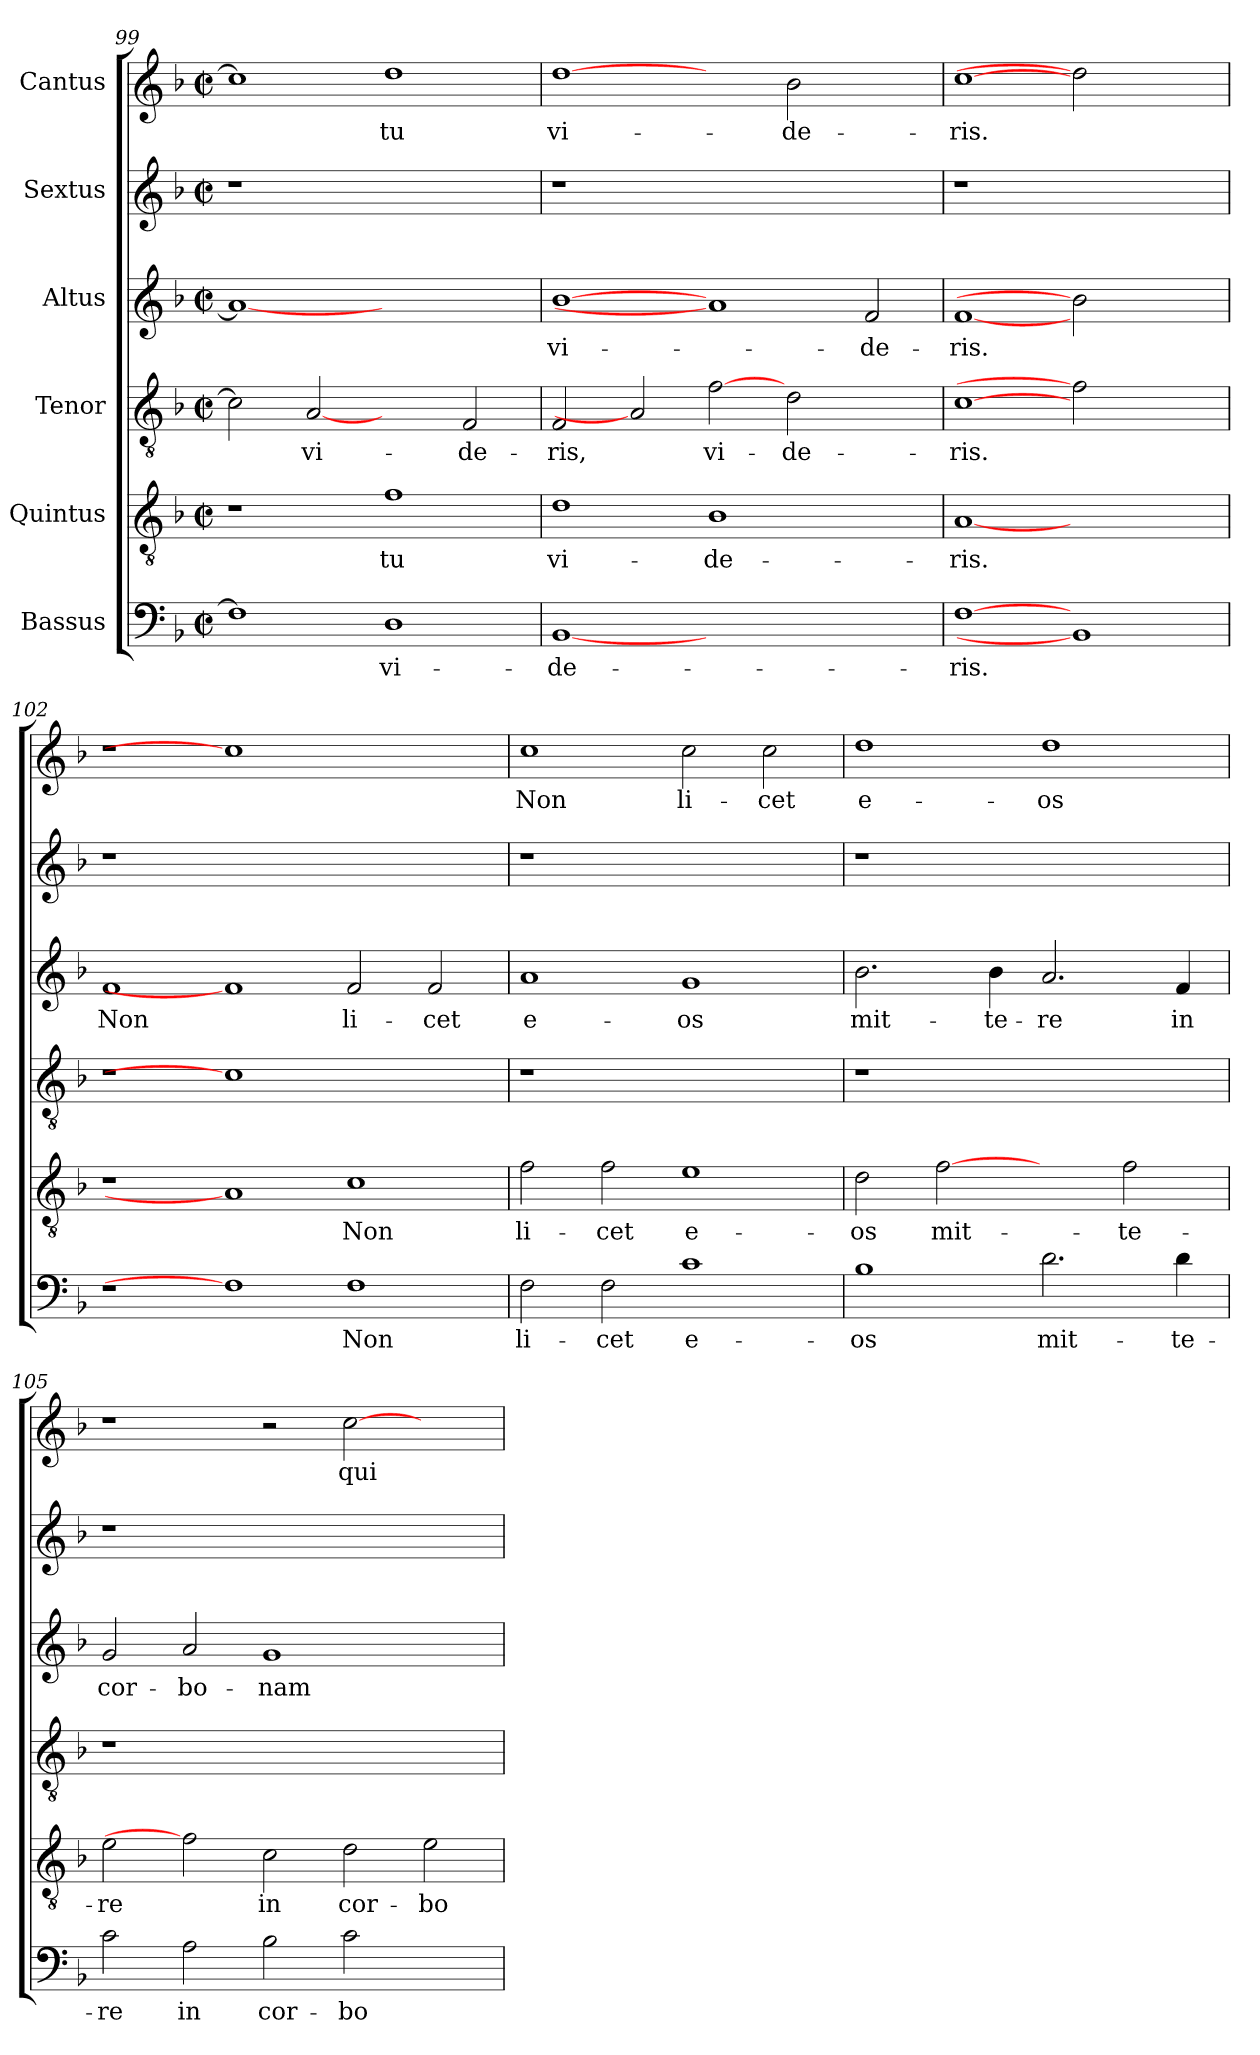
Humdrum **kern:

**kern	**text	**kern	**text	**kern	**text	**kern	**text	**kern	**kern	**text
*part6	*part6	*part5	*part5	*part4	*part4	*part3	*part3	*part2	*part1	*part1
*staff6	*staff6	*staff5	*staff5	*staff4	*staff4	*staff3	*staff3	*staff2	*staff1	*staff1
*I"Bassus	*	*I"Quintus	*	*I"Tenor	*	*I"Altus	*	*I"Sextus	*I"Cantus	*
!!LO:LB:g=z
*clefF4	*	*clefGv2	*	*clefGv2	*	*clefG2	*	*clefG2	*clefG2	*
*k[b-]	*	*k[b-]	*	*k[b-]	*	*k[b-]	*	*k[b-]	*k[b-]	*
*F:	*	*F:	*	*F:	*	*F:	*	*F:	*F:	*
*M2/2	*	*M2/2	*	*M2/2	*	*M2/2	*	*M2/2	*M2/2	*
*met(c|)	*	*met(c|)	*	*met(c|)	*	*met(c|)	*	*met(c|)	*met(c|)	*
=99	=99	=99	=99	=99	=99	=99	=99	=99	=99	=99
1F]	.	1r	.	2c\]	.	1a_	.	1r	1cc]	.
!	!	!	!	!	!LO:LY:b	!	!	!	!	!
.	.	.	.	[2A	vi-	.	.	.	.	.
!	!LO:LY:b	!	!LO:LY:b	!	!	!	!	!	!	!LO:LY:b
1D	vi-	1f	tu	2ryy	.	1ryy	.	1ryy	1dd	tu
!	!	!	!	!	!LO:LY:b	!	!	!	!	!
.	.	.	.	2F/	-de-	.	.	.	.	.
=100	=100	=100	=100	=100	=100	=100	=100	=100	=100	=100
!	!LO:LY:b	!	!LO:LY:b	!	!LO:LY:b	!	!LO:LY:b	!	!	!LO:LY:b
[1BB-	-de-	1d	vi-	2F/	-ris,	[1b-	vi-	1r	[1dd	vi-
.	.	.	.	2A]	.	.	.	.	.	.
!	!	!	!LO:LY:b	!	!LO:LY:b	!	!	!	!	!
1.ryy	.	1B-	-de-	[2f	vi-	1a]	.	1.ryy	2ryy	.
!	!	!	!	!	!LO:LY:b	!	!	!	!	!LO:LY:b
.	.	.	.	2d\	-de-	.	.	.	2b-\	-de-
!	!	!	!	!	!	!	!LO:LY:b	!	!	!
.	.	2ryy	.	2ryy	.	2f/	-de-	.	2ryy	.
=101	=101	=101	=101	=101	=101	=101	=101	=101	=101	=101
!	!LO:LY:b	!	!LO:LY:b	!	!LO:LY:b	!	!LO:LY:b	!	!	!LO:LY:b
[1F	-ris.	[1A	-ris.	[1c	-ris.	[1f	-ris.	1r	[1cc	-ris.
1BB-]	.	1ryy	.	2f]	.	2b-]	.	1ryy	2dd]	.
.	.	.	.	2ryy	.	2ryy	.	.	2ryy	.
=102	=102	=102	=102	=102	=102	=102	=102	=102	=102	=102
!	!	!	!	!	!	!	!LO:LY:b	!	!	!
1r	.	1r	.	1r	.	1f	Non	1r	1r	.
1F]	.	1A]	.	1c]	.	1f]	.	0ryy	1cc]	.
!	!LO:LY:b	!	!LO:LY:b	!	!	!	!LO:LY:b	!	!	!
1F	Non	1c	Non	1ryy	.	2f/	li-	.	1ryy	.
!	!	!	!	!	!	!	!LO:LY:b	!	!	!
.	.	.	.	.	.	2f/	-cet	.	.	.
=103	=103	=103	=103	=103	=103	=103	=103	=103	=103	=103
!	!LO:LY:b	!	!LO:LY:b	!	!	!	!LO:LY:b	!	!	!LO:LY:b
2F\	li-	2f\	li-	1r	.	1a	e-	1r	1cc	Non
!	!LO:LY:b	!	!LO:LY:b	!	!	!	!	!	!	!
2F\	-cet	2f\	-cet	.	.	.	.	.	.	.
!	!LO:LY:b	!	!LO:LY:b	!	!	!	!LO:LY:b	!	!	!LO:LY:b
1c	e-	1e	e-	1ryy	.	1g	-os	1ryy	2cc\	li-
!	!	!	!	!	!	!	!	!	!	!LO:LY:b
.	.	.	.	.	.	.	.	.	2cc\	-cet
=104	=104	=104	=104	=104	=104	=104	=104	=104	=104	=104
!	!LO:LY:b	!	!LO:LY:b	!	!	!	!LO:LY:b	!	!	!LO:LY:b
1B-	-os	2d\	-os	1r	.	2.b-\	mit-	1r	1dd	e-
!	!	!	!LO:LY:b	!	!	!	!	!	!	!
.	.	[2f	mit-	.	.	.	.	.	.	.
!	!	!	!	!	!	!	!LO:LY:b	!	!	!
.	.	.	.	.	.	4b-\	-te-	.	.	.
!	!LO:LY:b	!	!	!	!	!	!LO:LY:b	!	!	!LO:LY:b
2.d\	mit-	2ryy	.	1ryy	.	2.a/	-re	1ryy	1dd	-os
!	!	!	!LO:LY:b	!	!	!	!	!	!	!
.	.	2f\	-te-	.	.	.	.	.	.	.
!	!LO:LY:b	!	!	!	!	!	!LO:LY:b	!	!	!
4d\	-te-	.	.	.	.	4f/	in	.	.	.
=105	=105	=105	=105	=105	=105	=105	=105	=105	=105	=105
!	!LO:LY:b	!	!LO:LY:b	!	!	!	!LO:LY:b	!	!	!
2c\	-re	2e\	-re	1r	.	2g/	cor-	1r	1r	.
!	!LO:LY:b	!	!	!	!	!	!LO:LY:b	!	!	!
2A\	in	2f]	.	.	.	2a/	-bo-	.	.	.
!	!LO:LY:b	!	!LO:LY:b	!	!	!	!LO:LY:b	!	!	!
2B-\	cor-	2c\	in	1.ryy	.	1g	-nam	1.ryy	2r	.
!	!LO:LY:b	!	!LO:LY:b	!	!	!	!	!	!	!LO:LY:b
2c\	-bo-	2d\	cor-	.	.	.	.	.	[2cc\	qui-
!	!	!	!LO:LY:b	!	!	!	!	!	!	!
2ryy	.	2e\	-bo-	.	.	2ryy	.	.	2ryy	.
=	=	=	=	=	=	=	=	=	=	=
*-	*-	*-	*-	*-	*-	*-	*-	*-	*-	*-
